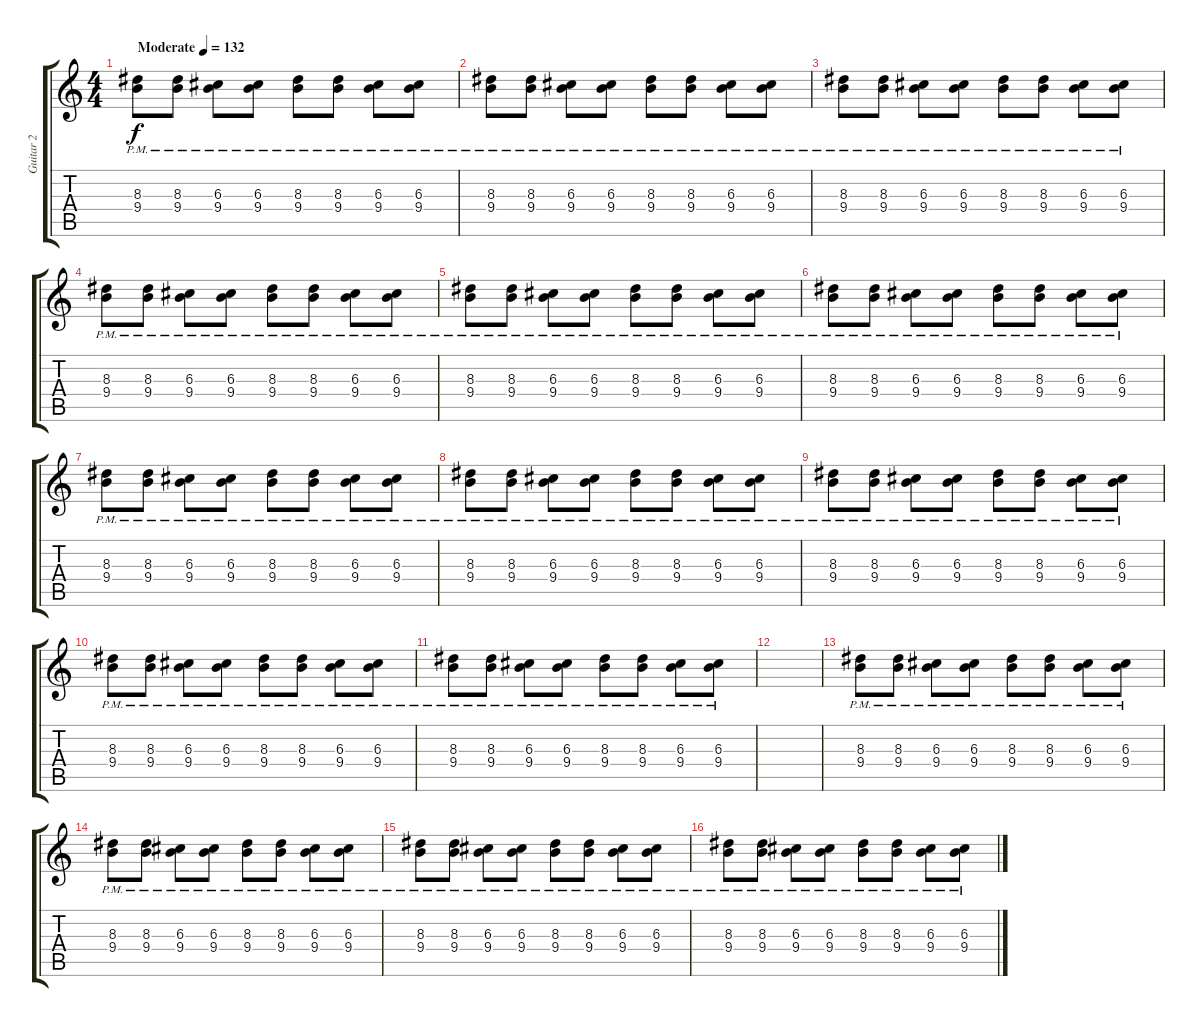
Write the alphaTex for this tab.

\track ("Guitar 2" "Guitar 2") {instrument overdrivenguitar}
\staff {score tabs}
\tuning (E4 B3 G3 D3 A2 E2) {hide}
\ts (4 4)
\tempo (132 "Moderate")
\clef g2
\ks c
(8.3{pm} 9.4{pm}).8{dy f instrument overdrivenguitar} (8.3{pm} 9.4{pm}).8 (6.3{pm} 9.4{pm}).8 (6.3{pm} 9.4{pm}).8 (8.3{pm} 9.4{pm}).8 (8.3{pm} 9.4{pm}).8 (6.3{pm} 9.4{pm}).8 (6.3{pm} 9.4{pm}).8 |
(8.3{pm} 9.4{pm}).8 (8.3{pm} 9.4{pm}).8 (6.3{pm} 9.4{pm}).8 (6.3{pm} 9.4{pm}).8 (8.3{pm} 9.4{pm}).8 (8.3{pm} 9.4{pm}).8 (6.3{pm} 9.4{pm}).8 (6.3{pm} 9.4{pm}).8 |
(8.3{pm} 9.4{pm}).8 (8.3{pm} 9.4{pm}).8 (6.3{pm} 9.4{pm}).8 (6.3{pm} 9.4{pm}).8 (8.3{pm} 9.4{pm}).8 (8.3{pm} 9.4{pm}).8 (6.3{pm} 9.4{pm}).8 (6.3{pm} 9.4{pm}).8 |
(8.3{pm} 9.4{pm}).8 (8.3{pm} 9.4{pm}).8 (6.3{pm} 9.4{pm}).8 (6.3{pm} 9.4{pm}).8 (8.3{pm} 9.4{pm}).8 (8.3{pm} 9.4{pm}).8 (6.3{pm} 9.4{pm}).8 (6.3{pm} 9.4{pm}).8 |
(8.3{pm} 9.4{pm}).8 (8.3{pm} 9.4{pm}).8 (6.3{pm} 9.4{pm}).8 (6.3{pm} 9.4{pm}).8 (8.3{pm} 9.4{pm}).8 (8.3{pm} 9.4{pm}).8 (6.3{pm} 9.4{pm}).8 (6.3{pm} 9.4{pm}).8 |
(8.3{pm} 9.4{pm}).8 (8.3{pm} 9.4{pm}).8 (6.3{pm} 9.4{pm}).8 (6.3{pm} 9.4{pm}).8 (8.3{pm} 9.4{pm}).8 (8.3{pm} 9.4{pm}).8 (6.3{pm} 9.4{pm}).8 (6.3{pm} 9.4{pm}).8 |
(8.3{pm} 9.4{pm}).8 (8.3{pm} 9.4{pm}).8 (6.3{pm} 9.4{pm}).8 (6.3{pm} 9.4{pm}).8 (8.3{pm} 9.4{pm}).8 (8.3{pm} 9.4{pm}).8 (6.3{pm} 9.4{pm}).8 (6.3{pm} 9.4{pm}).8 |
(8.3{pm} 9.4{pm}).8 (8.3{pm} 9.4{pm}).8 (6.3{pm} 9.4{pm}).8 (6.3{pm} 9.4{pm}).8 (8.3{pm} 9.4{pm}).8 (8.3{pm} 9.4{pm}).8 (6.3{pm} 9.4{pm}).8 (6.3{pm} 9.4{pm}).8 |
(8.3{pm} 9.4{pm}).8 (8.3{pm} 9.4{pm}).8 (6.3{pm} 9.4{pm}).8 (6.3{pm} 9.4{pm}).8 (8.3{pm} 9.4{pm}).8 (8.3{pm} 9.4{pm}).8 (6.3{pm} 9.4{pm}).8 (6.3{pm} 9.4{pm}).8 |
(8.3{pm} 9.4{pm}).8 (8.3{pm} 9.4{pm}).8 (6.3{pm} 9.4{pm}).8 (6.3{pm} 9.4{pm}).8 (8.3{pm} 9.4{pm}).8 (8.3{pm} 9.4{pm}).8 (6.3{pm} 9.4{pm}).8 (6.3{pm} 9.4{pm}).8 |
(8.3{pm} 9.4{pm}).8 (8.3{pm} 9.4{pm}).8 (6.3{pm} 9.4{pm}).8 (6.3{pm} 9.4{pm}).8 (8.3{pm} 9.4{pm}).8 (8.3{pm} 9.4{pm}).8 (6.3{pm} 9.4{pm}).8 (6.3{pm} 9.4{pm}).8 |
|
(8.3{pm} 9.4{pm}).8 (8.3{pm} 9.4{pm}).8 (6.3{pm} 9.4{pm}).8 (6.3{pm} 9.4{pm}).8 (8.3{pm} 9.4{pm}).8 (8.3{pm} 9.4{pm}).8 (6.3{pm} 9.4{pm}).8 (6.3{pm} 9.4{pm}).8 |
(8.3{pm} 9.4{pm}).8 (8.3{pm} 9.4{pm}).8 (6.3{pm} 9.4{pm}).8 (6.3{pm} 9.4{pm}).8 (8.3{pm} 9.4{pm}).8 (8.3{pm} 9.4{pm}).8 (6.3{pm} 9.4{pm}).8 (6.3{pm} 9.4{pm}).8 |
(8.3{pm} 9.4{pm}).8 (8.3{pm} 9.4{pm}).8 (6.3{pm} 9.4{pm}).8 (6.3{pm} 9.4{pm}).8 (8.3{pm} 9.4{pm}).8 (8.3{pm} 9.4{pm}).8 (6.3{pm} 9.4{pm}).8 (6.3{pm} 9.4{pm}).8 |
(8.3{pm} 9.4{pm}).8 (8.3{pm} 9.4{pm}).8 (6.3{pm} 9.4{pm}).8 (6.3{pm} 9.4{pm}).8 (8.3{pm} 9.4{pm}).8 (8.3{pm} 9.4{pm}).8 (6.3{pm} 9.4{pm}).8 (6.3{pm} 9.4{pm}).8
